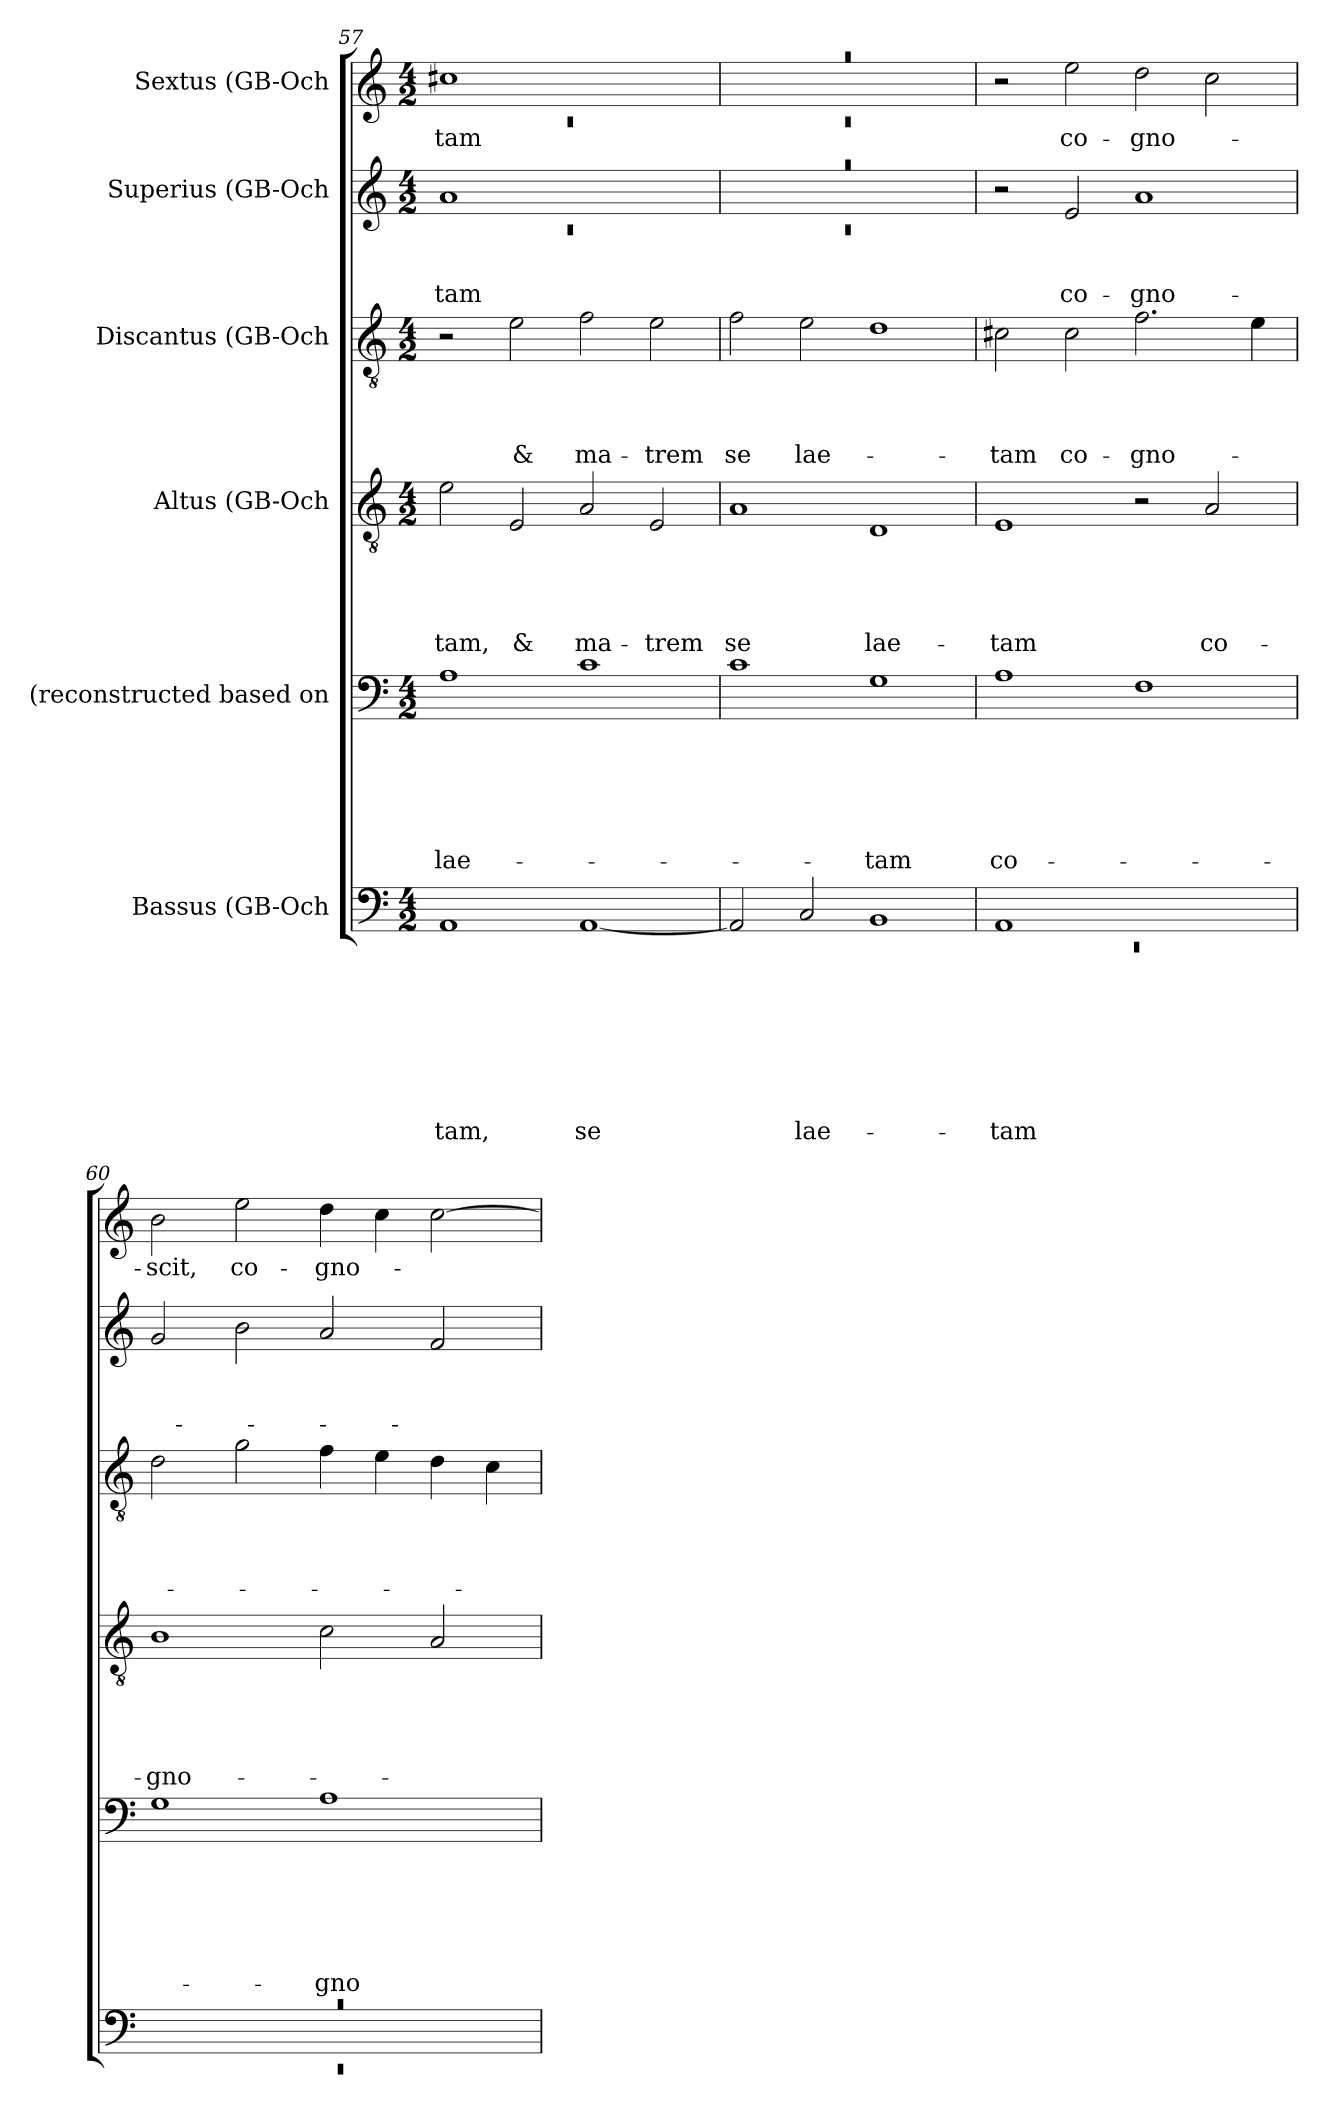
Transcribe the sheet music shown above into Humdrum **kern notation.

**kern	**text	**text	**text	**text	**text	**text	**text	**text	**kern	**text	**text	**text	**text	**text	**text	**kern	**text	**text	**text	**text	**text	**kern	**text	**text	**text	**text	**kern	**text	**text	**text	**kern	**text
*part6	*part6	*part6	*part6	*part6	*part6	*part6	*part6	*part6	*part5	*part5	*part5	*part5	*part5	*part5	*part5	*part4	*part4	*part4	*part4	*part4	*part4	*part3	*part3	*part3	*part3	*part3	*part2	*part2	*part2	*part2	*part1	*part1
*staff6	*staff6	*staff6	*staff6	*staff6	*staff6	*staff6	*staff6	*staff6	*staff5	*staff5	*staff5	*staff5	*staff5	*staff5	*staff5	*staff4	*staff4	*staff4	*staff4	*staff4	*staff4	*staff3	*staff3	*staff3	*staff3	*staff3	*staff2	*staff2	*staff2	*staff2	*staff1	*staff1
*I"Bassus (GB-Och	*	*	*	*	*	*	*	*	*I"(reconstructed based on	*	*	*	*	*	*	*I"Altus (GB-Och	*	*	*	*	*	*I"Discantus (GB-Och	*	*	*	*	*I"Superius (GB-Och	*	*	*	*I"Sextus (GB-Och	*
*clefF4	*	*	*	*	*	*	*	*	*clefF4	*	*	*	*	*	*	*clefGv2	*	*	*	*	*	*clefGv2	*	*	*	*	*clefG2	*	*	*	*clefG2	*
*k[]	*	*	*	*	*	*	*	*	*k[]	*	*	*	*	*	*	*k[]	*	*	*	*	*	*k[]	*	*	*	*	*k[]	*	*	*	*k[]	*
*C:	*	*	*	*	*	*	*	*	*C:	*	*	*	*	*	*	*C:	*	*	*	*	*	*C:	*	*	*	*	*C:	*	*	*	*C:	*
*M4/2	*	*	*	*	*	*	*	*	*M4/2	*	*	*	*	*	*	*M4/2	*	*	*	*	*	*M4/2	*	*	*	*	*M4/2	*	*	*	*M4/2	*
=57	=57	=57	=57	=57	=57	=57	=57	=57	=57	=57	=57	=57	=57	=57	=57	=57	=57	=57	=57	=57	=57	=57	=57	=57	=57	=57	=57	=57	=57	=57	=57	=57
*	*	*	*	*	*	*	*	*	*	*	*	*	*	*	*	*	*	*	*	*	*	*	*	*	*	*	*^	*	*	*	*^	*
!	!	!	!	!	!	!	!	!LO:LY:b	!	!	!	!	!	!	!LO:LY:b	!	!	!	!	!	!LO:LY:b	!	!	!	!	!	!	!LO:N:vis=1	!	!	!LO:LY:b	!	!LO:N:vis=1	!LO:LY:b
1AA	.	.	.	.	.	.	.	-tam,	1A	.	.	.	.	.	lae-	2e\	.	.	.	.	-tam,	2r	.	.	.	.	1a	0rc	.	.	-tam	1cc#X	0rc	-tam
!	!	!	!	!	!	!	!	!	!	!	!	!	!	!	!	!	!	!	!	!	!LO:LY:b	!	!	!	!	!LO:LY:b	!	!	!	!	!	!	!	!
.	.	.	.	.	.	.	.	.	.	.	.	.	.	.	.	2E/	.	.	.	.	&	2e\	.	.	.	&	.	.	.	.	.	.	.	.
!	!	!	!	!	!	!	!	!LO:LY:b	!	!	!	!	!	!	!	!	!	!	!	!	!LO:LY:b	!	!	!	!	!LO:LY:b	!	!	!	!	!	!	!	!
[<1AA	.	.	.	.	.	.	.	se	1c	.	.	.	.	.	.	2A/	.	.	.	.	ma-	2f\	.	.	.	ma-	1ryy	.	.	.	.	1ryy	.	.
!	!	!	!	!	!	!	!	!	!	!	!	!	!	!	!	!	!	!	!	!	!LO:LY:b	!	!	!	!	!LO:LY:b	!	!	!	!	!	!	!	!
.	.	.	.	.	.	.	.	.	.	.	.	.	.	.	.	2E/	.	.	.	.	-trem	2e\	.	.	.	-trem	.	.	.	.	.	.	.	.
=58	=58	=58	=58	=58	=58	=58	=58	=58	=58	=58	=58	=58	=58	=58	=58	=58	=58	=58	=58	=58	=58	=58	=58	=58	=58	=58	=58	=58	=58	=58	=58	=58	=58	=58
!	!	!	!	!	!	!	!	!	!	!	!	!	!	!	!	!	!	!	!	!	!LO:LY:b	!	!	!	!	!LO:LY:b	!LO:N:vis=1	!LO:N:vis=1	!	!	!	!LO:N:vis=1	!LO:N:vis=1	!
2AA/]	.	.	.	.	.	.	.	.	1c	.	.	.	.	.	.	1A	.	.	.	.	se	2f\	.	.	.	se	0raa	0rc	.	.	.	0raa	0rc	.
!	!	!	!	!	!	!	!	!LO:LY:b	!	!	!	!	!	!	!	!	!	!	!	!	!	!	!	!	!	!LO:LY:b	!	!	!	!	!	!	!	!
2C/	.	.	.	.	.	.	.	lae-	.	.	.	.	.	.	.	.	.	.	.	.	.	2e\	.	.	.	lae-	.	.	.	.	.	.	.	.
!	!	!	!	!	!	!	!	!	!	!	!	!	!	!	!LO:LY:b	!	!	!	!	!	!LO:LY:b	!	!	!	!	!	!	!	!	!	!	!	!	!
1BB	.	.	.	.	.	.	.	.	1G	.	.	.	.	.	-tam	1D	.	.	.	.	lae-	1d	.	.	.	.	.	.	.	.	.	.	.	.
*	*	*	*	*	*	*	*	*	*	*	*	*	*	*	*	*	*	*	*	*	*	*	*	*	*	*	*v	*v	*	*	*	*	*	*
*	*	*	*	*	*	*	*	*	*	*	*	*	*	*	*	*	*	*	*	*	*	*	*	*	*	*	*	*	*	*	*v	*v	*
=59	=59	=59	=59	=59	=59	=59	=59	=59	=59	=59	=59	=59	=59	=59	=59	=59	=59	=59	=59	=59	=59	=59	=59	=59	=59	=59	=59	=59	=59	=59	=59	=59
*^	*	*	*	*	*	*	*	*	*	*	*	*	*	*	*	*	*	*	*	*	*	*	*	*	*	*	*	*	*	*	*	*
!	!LO:N:vis=1	!	!	!	!	!	!	!	!LO:LY:b	!	!	!	!	!	!	!LO:LY:b	!	!	!	!	!	!LO:LY:b	!	!	!	!	!LO:LY:b	!	!	!	!	!	!
1AA	0rEE	.	.	.	.	.	.	.	-tam	1A	.	.	.	.	.	co-	1E	.	.	.	.	-tam	2c#X\	.	.	.	-tam	2r	.	.	.	2r	.
!	!	!	!	!	!	!	!	!	!	!	!	!	!	!	!	!	!	!	!	!	!	!	!	!	!	!	!LO:LY:b	!	!	!	!LO:LY:b	!	!LO:LY:b
.	.	.	.	.	.	.	.	.	.	.	.	.	.	.	.	.	.	.	.	.	.	.	2c#\	.	.	.	co-	2e/	.	.	co-	2ee\	co-
!	!	!	!	!	!	!	!	!	!	!	!	!	!	!	!	!	!	!	!	!	!	!	!	!	!	!	!LO:LY:b	!	!	!	!LO:LY:b	!	!LO:LY:b
1ryy	.	.	.	.	.	.	.	.	.	1F	.	.	.	.	.	.	2r	.	.	.	.	.	2.f\	.	.	.	-gno-	1a	.	.	-gno-	2dd\	-gno-
!	!	!	!	!	!	!	!	!	!	!	!	!	!	!	!	!	!	!	!	!	!	!LO:LY:b	!	!	!	!	!	!	!	!	!	!	!
.	.	.	.	.	.	.	.	.	.	.	.	.	.	.	.	.	2A/	.	.	.	.	co-	.	.	.	.	.	.	.	.	.	2cc\	.
.	.	.	.	.	.	.	.	.	.	.	.	.	.	.	.	.	.	.	.	.	.	.	4e\	.	.	.	.	.	.	.	.	.	.
!!LO:PB:g=z
=60	=60	=60	=60	=60	=60	=60	=60	=60	=60	=60	=60	=60	=60	=60	=60	=60	=60	=60	=60	=60	=60	=60	=60	=60	=60	=60	=60	=60	=60	=60	=60	=60	=60
!LO:N:vis=1	!LO:N:vis=1	!	!	!	!	!	!	!	!	!	!	!	!	!	!	!	!	!	!	!	!	!LO:LY:b	!	!	!	!	!	!	!	!	!	!	!LO:LY:b
0rc	0rEE	.	.	.	.	.	.	.	.	1G	.	.	.	.	.	.	1B	.	.	.	.	-gno-	2d\	.	.	.	.	2g/	.	.	.	2b\	-scit,
!	!	!	!	!	!	!	!	!	!	!	!	!	!	!	!	!	!	!	!	!	!	!	!	!	!	!	!	!	!	!	!	!	!LO:LY:b
.	.	.	.	.	.	.	.	.	.	.	.	.	.	.	.	.	.	.	.	.	.	.	2g\	.	.	.	.	2b\	.	.	.	2ee\	co-
!	!	!	!	!	!	!	!	!	!	!	!	!	!	!	!	!LO:LY:b	!	!	!	!	!	!	!	!	!	!	!	!	!	!	!	!	!LO:LY:b
.	.	.	.	.	.	.	.	.	.	1A	.	.	.	.	.	-gno-	2c\	.	.	.	.	.	4f\	.	.	.	.	2a/	.	.	.	4dd\	-gno-
.	.	.	.	.	.	.	.	.	.	.	.	.	.	.	.	.	.	.	.	.	.	.	4e\	.	.	.	.	.	.	.	.	4cc\	.
.	.	.	.	.	.	.	.	.	.	.	.	.	.	.	.	.	2A/	.	.	.	.	.	4d\	.	.	.	.	2f/	.	.	.	[>2cc\	.
.	.	.	.	.	.	.	.	.	.	.	.	.	.	.	.	.	.	.	.	.	.	.	4c\	.	.	.	.	.	.	.	.	.	.
*v	*v	*	*	*	*	*	*	*	*	*	*	*	*	*	*	*	*	*	*	*	*	*	*	*	*	*	*	*	*	*	*	*	*
=	=	=	=	=	=	=	=	=	=	=	=	=	=	=	=	=	=	=	=	=	=	=	=	=	=	=	=	=	=	=	=	=
*-	*-	*-	*-	*-	*-	*-	*-	*-	*-	*-	*-	*-	*-	*-	*-	*-	*-	*-	*-	*-	*-	*-	*-	*-	*-	*-	*-	*-	*-	*-	*-	*-
